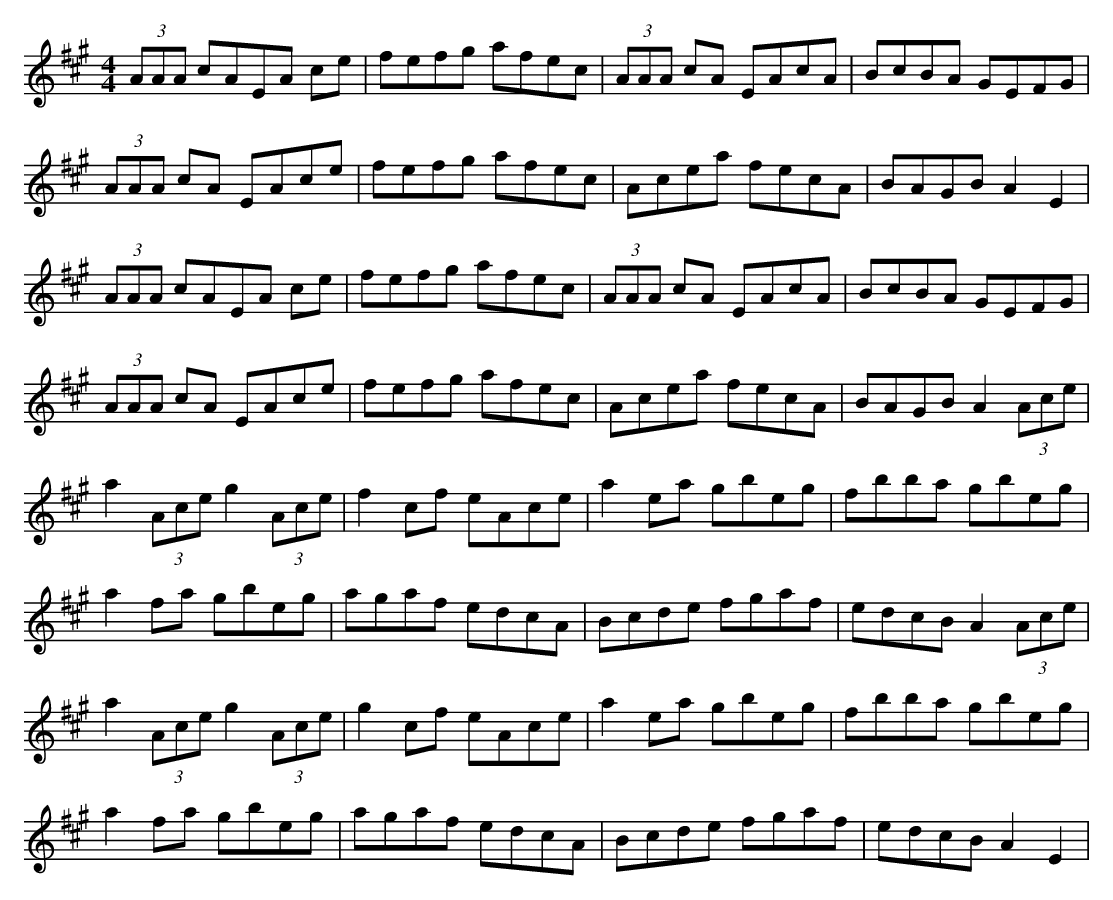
X:1
M:4/4
K:A
(3AAA cAEA ce|fefg afec|(3AAA cA EAcA|BcBA GEFG|
(3AAA cA EAce|fefg afec|Acea fecA|BAGB A2E2|
(3AAA cAEA ce|fefg afec|(3AAA cA EAcA|BcBA GEFG|
(3AAA cA EAce|fefg afec|Acea fecA|BAGB A2(3Ace|
a2(3Ace g2(3Ace|f2cf eAce|a2ea gbeg|fbba gbeg|
a2fa gbeg|agaf edcA|Bcde fgaf|edcB A2(3Ace|
a2(3Ace g2(3Ace|g2cf eAce|a2ea gbeg|fbba gbeg|
a2fa gbeg|agaf edcA|Bcde fgaf|edcB A2E2|
